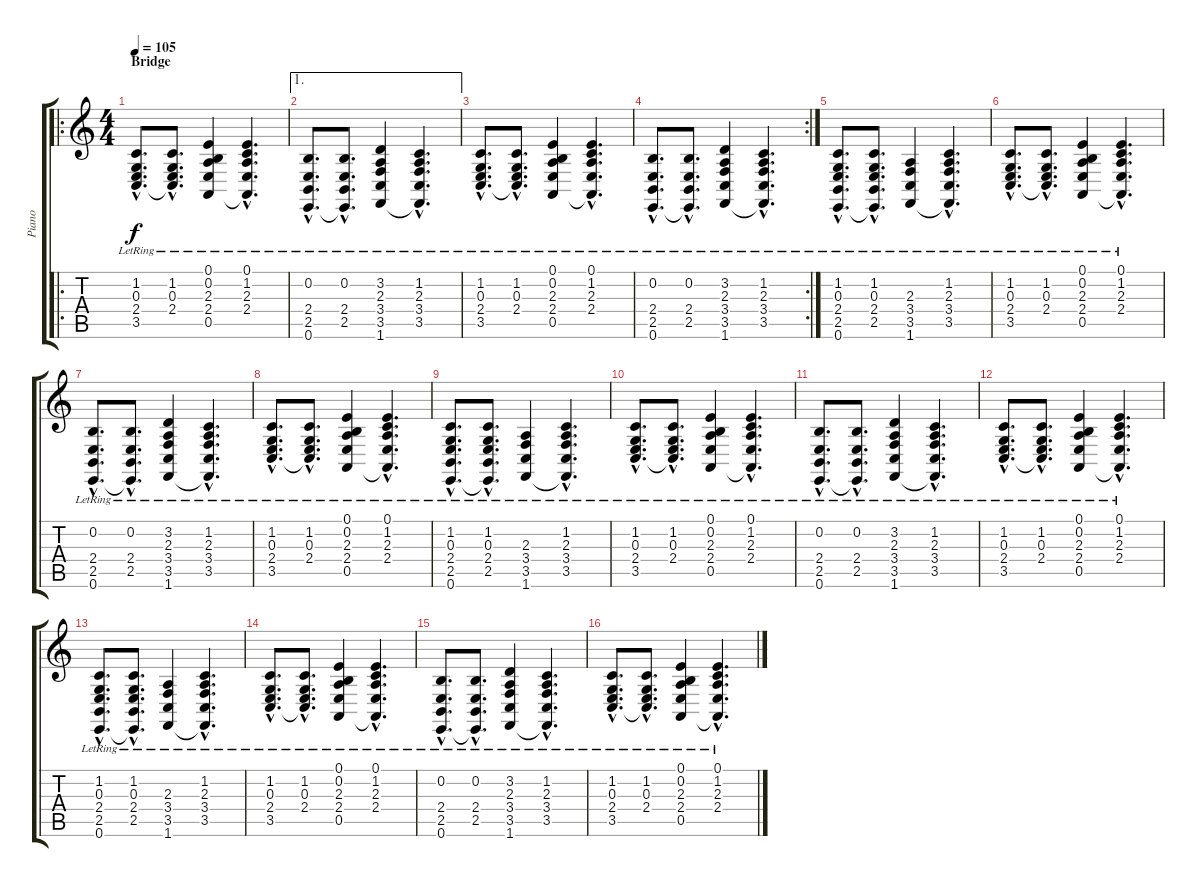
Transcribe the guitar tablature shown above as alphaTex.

\track ("Piano" "Piano") {instrument brightacousticpiano}
\staff {score tabs}
\tuning (E4 B3 G3 D3 A2 E2) {hide}
\ro
\ts (4 4)
\section ("" "Bridge")
\tempo 105
\clef g2
\ks c
(1.2{hac lr} 0.3{hac lr} 2.4{hac lr} 3.5{hac lr}).8{d dy f} (1.2{hac lr} 0.3{hac lr} 2.4{hac lr} 3.5{hac t}).8{d} (0.1{lr} 0.2{lr} 2.3{lr} 2.4{lr} 0.5{lr}).4 (0.1{hac} 1.2{hac lr} 2.3{hac lr} 2.4{hac lr} 0.5{hac t}).4{d} |
\ae 1
(0.2{hac lr} 2.4{hac lr} 2.5{hac lr} 0.6{hac lr}).8{d} (0.2{hac lr} 2.4{hac lr} 2.5{hac lr} 0.6{hac t}).8{d} (3.2{lr} 2.3{lr} 3.4{lr} 3.5{lr} 1.6{lr}).4 (1.2{hac lr} 2.3{hac lr} 3.4{hac lr} 3.5{hac lr} 1.6{hac t}).4{d} |
(1.2{hac lr} 0.3{hac lr} 2.4{hac lr} 3.5{hac lr}).8{d} (1.2{hac lr} 0.3{hac lr} 2.4{hac lr} 3.5{hac t}).8{d} (0.1{lr} 0.2{lr} 2.3{lr} 2.4{lr} 0.5{lr}).4 (0.1{hac} 1.2{hac lr} 2.3{hac lr} 2.4{hac lr} 0.5{hac t}).4{d} |
\rc 2
(0.2{hac lr} 2.4{hac lr} 2.5{hac lr} 0.6{hac lr}).8{d} (0.2{hac lr} 2.4{hac lr} 2.5{hac lr} 0.6{hac t}).8{d} (3.2{lr} 2.3{lr} 3.4{lr} 3.5{lr} 1.6{lr}).4 (1.2{hac lr} 2.3{hac lr} 3.4{hac lr} 3.5{hac lr} 1.6{hac t}).4{d} |
(1.2{hac lr} 0.3{hac lr} 2.4{hac lr} 2.5{hac lr} 0.6{hac lr}).8{d} (1.2{hac lr} 0.3{hac lr} 2.4{hac lr} 2.5{hac lr} 0.6{hac t}).8{d} (2.3{lr} 3.4{lr} 3.5{lr} 1.6{lr}).4 (1.2{hac lr} 2.3{hac lr} 3.4{hac lr} 3.5{hac lr} 1.6{hac t}).4{d} |
(1.2{hac lr} 0.3{hac lr} 2.4{hac lr} 3.5{hac lr}).8{d} (1.2{hac lr} 0.3{hac lr} 2.4{hac lr} 3.5{hac t}).8{d} (0.1{lr} 0.2{lr} 2.3{lr} 2.4{lr} 0.5{lr}).4 (0.1{hac} 1.2{hac lr} 2.3{hac lr} 2.4{hac lr} 0.5{hac t}).4{d} |
(0.2{hac lr} 2.4{hac lr} 2.5{hac lr} 0.6{hac lr}).8{d} (0.2{hac lr} 2.4{hac lr} 2.5{hac lr} 0.6{hac t}).8{d} (3.2{lr} 2.3{lr} 3.4{lr} 3.5{lr} 1.6{lr}).4 (1.2{hac lr} 2.3{hac lr} 3.4{hac lr} 3.5{hac lr} 1.6{hac t}).4{d} |
(1.2{hac lr} 0.3{hac lr} 2.4{hac lr} 3.5{hac lr}).8{d} (1.2{hac lr} 0.3{hac lr} 2.4{hac lr} 3.5{hac t}).8{d} (0.1{lr} 0.2{lr} 2.3{lr} 2.4{lr} 0.5{lr}).4 (0.1{hac} 1.2{hac lr} 2.3{hac lr} 2.4{hac lr} 0.5{hac t}).4{d} |
(1.2{hac lr} 0.3{hac lr} 2.4{hac lr} 2.5{hac lr} 0.6{hac lr}).8{d} (1.2{hac lr} 0.3{hac lr} 2.4{hac lr} 2.5{hac lr} 0.6{hac t}).8{d} (2.3{lr} 3.4 3.5{lr} 1.6{lr}).4 (1.2{hac lr} 2.3{hac lr} 3.4{hac lr} 3.5{hac lr} 1.6{hac t}).4{d} |
(1.2{hac lr} 0.3{hac lr} 2.4{hac lr} 3.5{hac lr}).8{d} (1.2{hac lr} 0.3{hac lr} 2.4{hac lr} 3.5{hac t}).8{d} (0.1{lr} 0.2{lr} 2.3{lr} 2.4{lr} 0.5{lr}).4 (0.1{hac} 1.2{hac lr} 2.3{hac lr} 2.4{hac lr} 0.5{hac t}).4{d} |
(0.2{hac lr} 2.4{hac lr} 2.5{hac lr} 0.6{hac lr}).8{d} (0.2{hac lr} 2.4{hac lr} 2.5{hac lr} 0.6{hac t}).8{d} (3.2{lr} 2.3{lr} 3.4{lr} 3.5{lr} 1.6{lr}).4 (1.2{hac lr} 2.3{hac lr} 3.4{hac lr} 3.5{hac lr} 1.6{hac t}).4{d} |
(1.2{hac lr} 0.3{hac lr} 2.4{hac lr} 3.5{hac lr}).8{d} (1.2{hac lr} 0.3{hac lr} 2.4{hac lr} 3.5{hac t}).8{d} (0.1{lr} 0.2{lr} 2.3{lr} 2.4{lr} 0.5{lr}).4 (0.1{hac} 1.2{hac lr} 2.3{hac lr} 2.4{hac lr} 0.5{hac t}).4{d} |
(1.2{hac lr} 0.3{hac lr} 2.4{hac lr} 2.5{hac lr} 0.6{hac lr}).8{d} (1.2{hac lr} 0.3{hac lr} 2.4{hac lr} 2.5{hac lr} 0.6{hac t}).8{d} (2.3{lr} 3.4 3.5{lr} 1.6{lr}).4 (1.2{hac lr} 2.3{hac lr} 3.4{hac lr} 3.5{hac lr} 1.6{hac t}).4{d} |
(1.2{hac lr} 0.3{hac lr} 2.4{hac lr} 3.5{hac lr}).8{d} (1.2{hac lr} 0.3{hac lr} 2.4{hac lr} 3.5{hac t}).8{d} (0.1{lr} 0.2{lr} 2.3{lr} 2.4{lr} 0.5{lr}).4 (0.1{hac} 1.2{hac lr} 2.3{hac lr} 2.4{hac lr} 0.5{hac t}).4{d} |
(0.2{hac lr} 2.4{hac lr} 2.5{hac lr} 0.6{hac lr}).8{d} (0.2{hac lr} 2.4{hac lr} 2.5{hac lr} 0.6{hac t}).8{d} (3.2{lr} 2.3{lr} 3.4{lr} 3.5{lr} 1.6{lr}).4 (1.2{hac lr} 2.3{hac lr} 3.4{hac lr} 3.5{hac lr} 1.6{hac t}).4{d} |
(1.2{hac lr} 0.3{hac lr} 2.4{hac lr} 3.5{hac lr}).8{d} (1.2{hac lr} 0.3{hac lr} 2.4{hac lr} 3.5{hac t}).8{d} (0.1{lr} 0.2{lr} 2.3{lr} 2.4{lr} 0.5{lr}).4 (0.1{hac} 1.2{hac lr} 2.3{hac lr} 2.4{hac lr} 0.5{hac t}).4{d}
